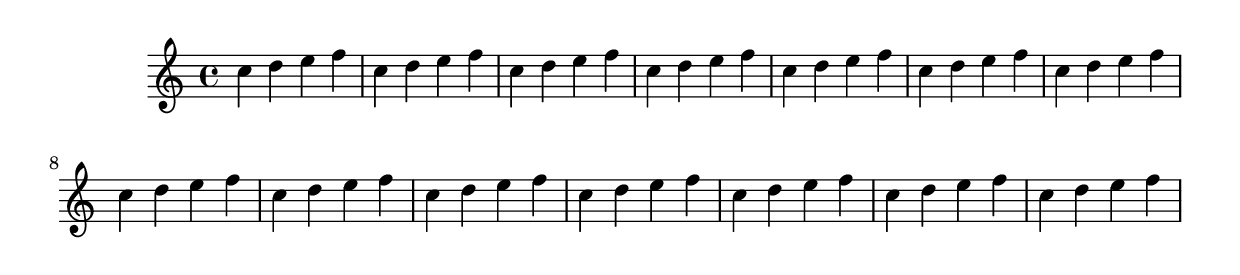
%% Do not edit this file; it is auto-generated from LSR http://lsr.dsi.unimi.it
%% This file is in the public domain.
\version "2.11.55"

\header {
  lsrtags = "keyboards"

  texidoces = "
Los símbolos específicos de acordeón discanto se escriben mediante
@code{\markup}. Se puede trucar la colocación vertical de los
símbolos modificando los argumentos de @code{\raise}.

"
  doctitlees = "Símbolos de acordeón discanto"

  texidoc = "
Accordion discant-specific symbols are added using @code{\\markup}. The
vertical placement of the symbols can be tweaked by changing the
@code{\\raise} arguments.



"
  doctitle = "Accordion-discant symbols"
} % begin verbatim
discant = \markup {
  \musicglyph #"accordion.accDiscant"
}
dot = \markup {
  \musicglyph #"accordion.accDot"
}

% 16 voets register
accBasson = ^\markup {
  \combine
  \discant
  \raise #0.5 \dot
}

% een korig 8 en 16 voets register
accBandon = ^\markup {
  \combine
    \discant
    \combine
      \raise #0.5 \dot
      \raise #1.5 \dot
}

accVCello = ^\markup {
  \combine
    \discant
    \combine
      \raise #0.5 \dot
      \combine
        \raise #1.5 \dot
        \translate #'(1 . 0) \raise #1.5 \dot
}

% 4-8-16 voets register
accHarmon = ^\markup {
  \combine
    \discant
    \combine
      \raise #0.5 \dot
      \combine
        \raise #1.5 \dot
        \raise #2.5 \dot
}

accTrombon = ^\markup {
  \combine
    \discant
    \combine
      \raise #0.5 \dot
      \combine
        \raise #1.5 \dot
        \combine
          \translate #'(1 . 0) \raise #1.5 \dot
          \translate #'(-1 . 0) \raise #1.5 \dot
}

% eenkorig 4 en 16 voets register
accOrgan = ^\markup {
  \combine
    \discant
    \combine
      \raise #0.5 \dot
      \raise #2.5 \dot
}

accMaster = ^\markup {
  \combine
    \discant
    \combine
      \raise #0.5 \dot
      \combine
        \raise #1.5 \dot
        \combine
          \translate #'(1 . 0) \raise #1.5 \dot
          \combine
            \translate #'(-1 . 0) \raise #1.5 \dot
            \raise #2.5 \dot
}

accAccord = ^\markup {
  \combine
    \discant
    \combine
      \raise #1.5 \dot
      \combine
        \translate #'(1 . 0) \raise #1.5 \dot
        \combine
          \translate #'(-1 . 0) \raise #1.5 \dot
          \raise #2.5 \dot
}

accMusette = ^\markup {
  \combine
    \discant
    \combine
      \raise #1.5 \dot
      \combine
        \translate #'(1 . 0) \raise #1.5 \dot
        \translate #'(-1 . 0) \raise #1.5 \dot
}

accCeleste = ^\markup {
  \combine
    \discant
    \combine
      \raise #1.5 \dot
      \translate #'(-1 . 0) \raise #1.5 \dot
}

accOboe = ^\markup {
  \combine
    \discant
    \combine
      \raise #1.5 \dot
      \raise #2.5 \dot
}

accClarin = ^\markup {
  \combine
    \discant
    \raise #1.5 \dot
}

accPiccolo = ^\markup {
    \combine
       \discant 
       \raise #2.5 \dot
}

accViolin = ^\markup {
  \combine
    \discant
    \combine
      \raise #1.5 \dot
      \combine
        \translate #'(1 . 0) \raise #1.5 \dot
        \raise #2.5 \dot
}

\relative c'' {
  c4 d\accBasson e f
  c4 d\accBandon e f
  c4 d\accVCello e f
  c4 d\accHarmon e f
  c4 d\accTrombon e f
  c4 d\accOrgan e f
  c4 d\accMaster e f
  c4 d\accAccord e f
  c4 d\accMusette e f
  c4 d\accCeleste e f
  c4 d\accOboe e f
  c4 d\accClarin e f
  c4 d\accPiccolo e f
  c4 d\accViolin e f
}
